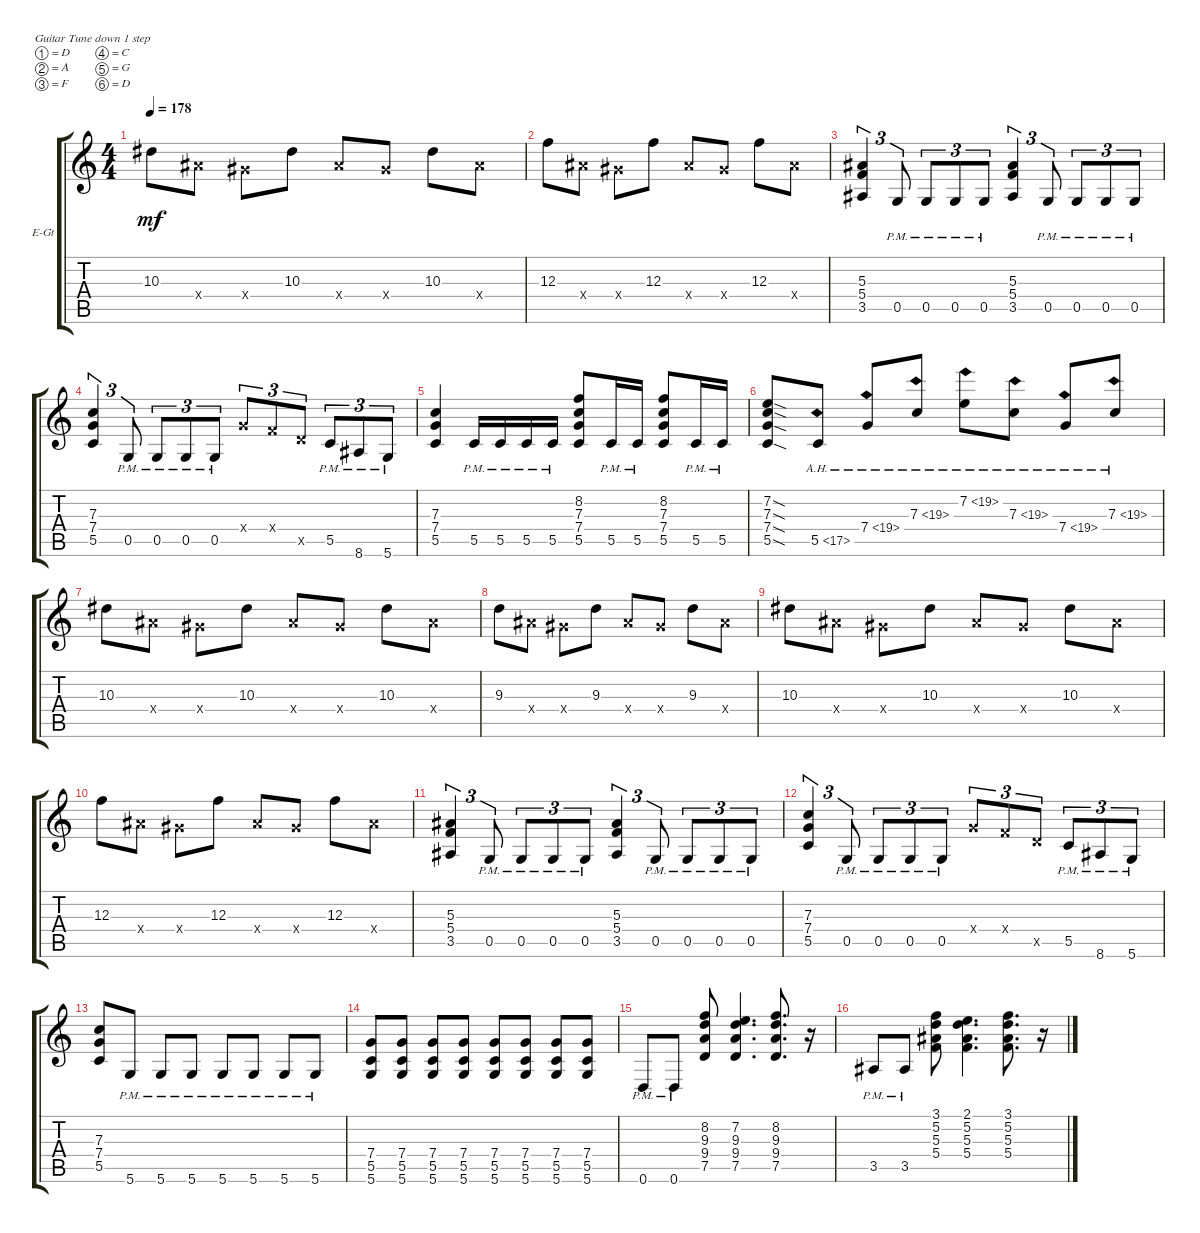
\defaultSystemsLayout 4
\bracketExtendMode groupsimilarinstruments
\firstSystemTrackNameOrientation horizontal
\otherSystemsTrackNameOrientation horizontal
\track ("Rithm Guitar 2" "E-Gt") {instrument distortionguitar}
\staff {score tabs}
\tuning (D4 A3 F3 C3 G2 D2)
\ts (4 4)
\tempo 178
\clef g2
\scale
0.333333
\ks c
10.3.8{dy mf} 10.4{x}.8 8.4{x}.8 10.3.8 10.4{x}.8 8.4{x}.8 10.3.8 10.4{x}.8 |
\scale
0.333333 12.3.8 10.4{x}.8 8.4{x}.8 12.3.8 10.4{x}.8 8.4{x}.8 12.3.8 10.4{x}.8 |
\scale
0.333333 (3.5 5.4 5.3).4{tu (3 2)} 0.5{pm}.8{tu (3 2)} 0.5{pm}.8{tu (3 2)} 0.5{pm}.8{tu (3 2)} 0.5{pm}.8{tu (3 2)} (3.5 5.4 5.3).4{tu (3 2)} 0.5{pm}.8{tu (3 2)} 0.5{pm}.8{tu (3 2)} 0.5{pm}.8{tu (3 2)} 0.5{pm}.8{tu (3 2)} |
\scale
0.333333 (5.5 7.4 7.3).4{tu (3 2)} 0.5{pm}.8{tu (3 2)} 0.5{pm}.8{tu (3 2)} 0.5{pm}.8{tu (3 2)} 0.5{pm}.8{tu (3 2)} 7.4{x}.8{tu (3 2)} 5.4{x}.8{tu (3 2)} 7.5{x}.8{tu (3 2)} 5.5{pm}.8{tu (3 2)} 8.6{pm}.8{tu (3 2)} 5.6{pm}.8{tu (3 2)} |
\scale
0.333333 (5.5 7.4 7.3).4 5.5{pm}.16 5.5{pm}.16 5.5{pm}.16 5.5{pm}.16 (5.5 7.3 7.4 8.2).8 5.5{pm}.16 5.5{pm}.16 (5.5 7.4 7.3 8.2).8 5.5{pm}.16 5.5{pm}.16 |
\scale
0.333333 (5.5{sod} 7.4{sod} 7.3{sod} 7.2{sod}).8 5.5{ah 12}.8 7.4{ah 12}.8 7.3{ah 12}.8 7.2{ah 12}.8 7.3{ah 12}.8 7.4{ah 12}.8 7.3{ah 12}.8 |
\scale
0.333333 10.3.8 10.4{x}.8 8.4{x}.8 10.3.8 10.4{x}.8 8.4{x}.8 10.3.8 10.4{x}.8 |
\scale
0.333333 9.3.8 10.4{x}.8 8.4{x}.8 9.3.8 10.4{x}.8 8.4{x}.8 9.3.8 10.4{x}.8 |
\scale
0.333333 10.3.8 10.4{x}.8 8.4{x}.8 10.3.8 10.4{x}.8 8.4{x}.8 10.3.8 10.4{x}.8 |
\scale
0.333333 12.3.8 10.4{x}.8 8.4{x}.8 12.3.8 10.4{x}.8 8.4{x}.8 12.3.8 10.4{x}.8 |
\scale
0.333333 (3.5 5.4 5.3).4{tu (3 2)} 0.5{pm}.8{tu (3 2)} 0.5{pm}.8{tu (3 2)} 0.5{pm}.8{tu (3 2)} 0.5{pm}.8{tu (3 2)} (3.5 5.4 5.3).4{tu (3 2)} 0.5{pm}.8{tu (3 2)} 0.5{pm}.8{tu (3 2)} 0.5{pm}.8{tu (3 2)} 0.5{pm}.8{tu (3 2)} |
\scale
0.333333 (5.5 7.4 7.3).4{tu (3 2)} 0.5{pm}.8{tu (3 2)} 0.5{pm}.8{tu (3 2)} 0.5{pm}.8{tu (3 2)} 0.5{pm}.8{tu (3 2)} 7.4{x}.8{tu (3 2)} 5.4{x}.8{tu (3 2)} 7.5{x}.8{tu (3 2)} 5.5{pm}.8{tu (3 2)} 8.6{pm}.8{tu (3 2)} 5.6{pm}.8{tu (3 2)} |
\scale
0.333333 (7.4 7.3 5.5).8 5.6{pm}.8 5.6{pm}.8 5.6{pm}.8 5.6{pm}.8 5.6{pm}.8 5.6{pm}.8 5.6{pm}.8 |
\scale
0.333333 (5.5 7.4 5.6).8 (5.5 7.4 5.6).8 (5.5 7.4 5.6).8 (5.5 7.4 5.6).8 (5.5 7.4 5.6).8 (5.5 7.4 5.6).8 (5.5 7.4 5.6).8 (5.5 7.4 5.6).8 |
\scale
0.333333 0.6{pm}.8 0.6{pm}.8 (9.4 8.2 9.3 7.5).8 (7.2 9.3 9.4 7.5).4{d} (8.2 9.4 9.3 7.5).8{d} r.16 |
\scale
0.333333 3.5{pm}.8 3.5{pm}.8 (3.1 5.2 5.3 5.4).8 (2.1 5.2 5.3 5.4).4{d} (3.1 5.2 5.3 5.4).8{d} r.16
